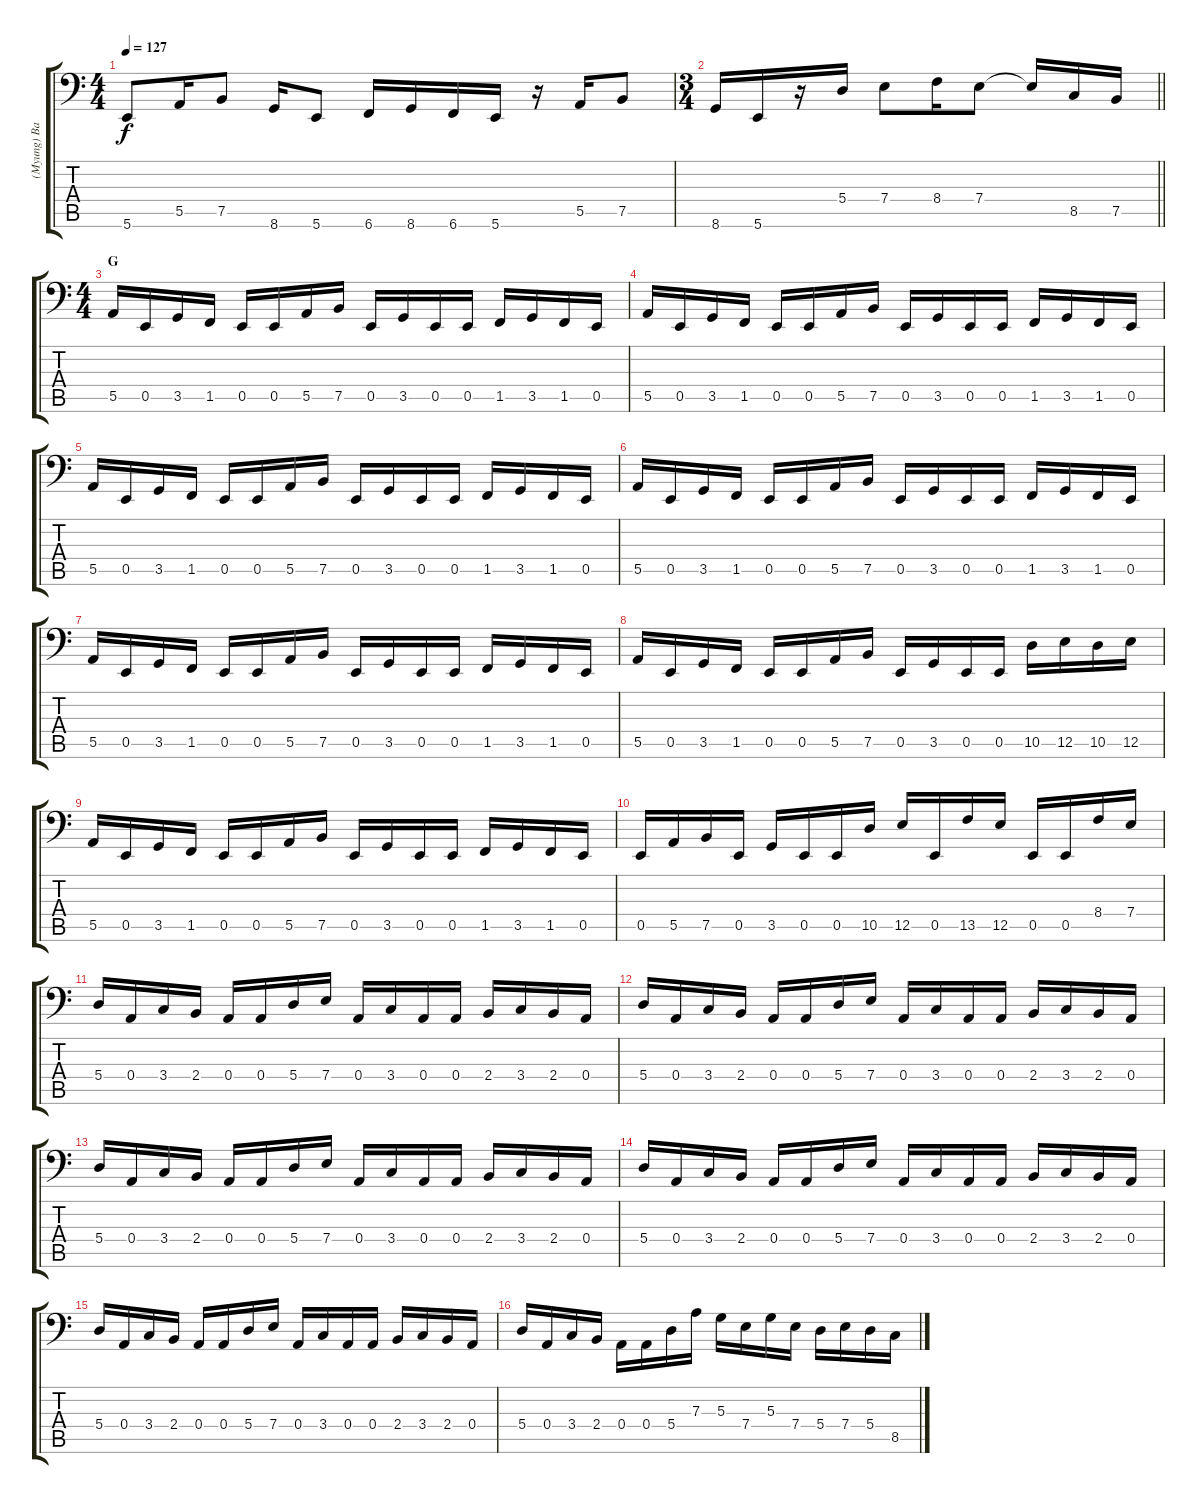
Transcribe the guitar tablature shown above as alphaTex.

\track ("(Myung) Bass" "(Myung) Ba") {instrument electricbassfinger}
\staff {score tabs}
\tuning (C3 G2 D2 A1 E1 B0) {hide}
\ts (4 4)
\tempo 127
\clef f4
\ks aminor
5.6.8{dy f} 5.5.16 7.5.8 8.6.16 5.6.8 6.6.16 8.6.16 6.6.16 5.6.16 r.16 5.5.16 7.5.8 |
\ts (3 4)
\barLineRight lightlight
8.6.16 5.6.16 r.16 5.4.16 7.4.8 8.4.16 7.4.8 7.4{t}.16 8.5.16 7.5.16 |
\ts (4 4)
\section ("" "G")
5.5.16 0.5.16 3.5.16 1.5.16 0.5.16 0.5.16 5.5.16 7.5.16 0.5.16 3.5.16 0.5.16 0.5.16 1.5.16 3.5.16 1.5.16 0.5.16 |
5.5.16 0.5.16 3.5.16 1.5.16 0.5.16 0.5.16 5.5.16 7.5.16 0.5.16 3.5.16 0.5.16 0.5.16 1.5.16 3.5.16 1.5.16 0.5.16 |
5.5.16 0.5.16 3.5.16 1.5.16 0.5.16 0.5.16 5.5.16 7.5.16 0.5.16 3.5.16 0.5.16 0.5.16 1.5.16 3.5.16 1.5.16 0.5.16 |
5.5.16 0.5.16 3.5.16 1.5.16 0.5.16 0.5.16 5.5.16 7.5.16 0.5.16 3.5.16 0.5.16 0.5.16 1.5.16 3.5.16 1.5.16 0.5.16 |
5.5.16 0.5.16 3.5.16 1.5.16 0.5.16 0.5.16 5.5.16 7.5.16 0.5.16 3.5.16 0.5.16 0.5.16 1.5.16 3.5.16 1.5.16 0.5.16 |
5.5.16 0.5.16 3.5.16 1.5.16 0.5.16 0.5.16 5.5.16 7.5.16 0.5.16 3.5.16 0.5.16 0.5.16 10.5.16 12.5.16 10.5.16 12.5.16 |
5.5.16 0.5.16 3.5.16 1.5.16 0.5.16 0.5.16 5.5.16 7.5.16 0.5.16 3.5.16 0.5.16 0.5.16 1.5.16 3.5.16 1.5.16 0.5.16 |
0.5.16 5.5.16 7.5.16 0.5.16 3.5.16 0.5.16 0.5.16 10.5.16 12.5.16 0.5.16 13.5.16 12.5.16 0.5.16 0.5.16 8.4.16 7.4.16 |
5.4.16 0.4.16 3.4.16 2.4.16 0.4.16 0.4.16 5.4.16 7.4.16 0.4.16 3.4.16 0.4.16 0.4.16 2.4.16 3.4.16 2.4.16 0.4.16 |
5.4.16 0.4.16 3.4.16 2.4.16 0.4.16 0.4.16 5.4.16 7.4.16 0.4.16 3.4.16 0.4.16 0.4.16 2.4.16 3.4.16 2.4.16 0.4.16 |
5.4.16 0.4.16 3.4.16 2.4.16 0.4.16 0.4.16 5.4.16 7.4.16 0.4.16 3.4.16 0.4.16 0.4.16 2.4.16 3.4.16 2.4.16 0.4.16 |
5.4.16 0.4.16 3.4.16 2.4.16 0.4.16 0.4.16 5.4.16 7.4.16 0.4.16 3.4.16 0.4.16 0.4.16 2.4.16 3.4.16 2.4.16 0.4.16 |
5.4.16 0.4.16 3.4.16 2.4.16 0.4.16 0.4.16 5.4.16 7.4.16 0.4.16 3.4.16 0.4.16 0.4.16 2.4.16 3.4.16 2.4.16 0.4.16 |
5.4.16 0.4.16 3.4.16 2.4.16 0.4.16 0.4.16 5.4.16 7.3.16 5.3.16 7.4.16 5.3.16 7.4.16 5.4.16 7.4.16 5.4.16 8.5.16
